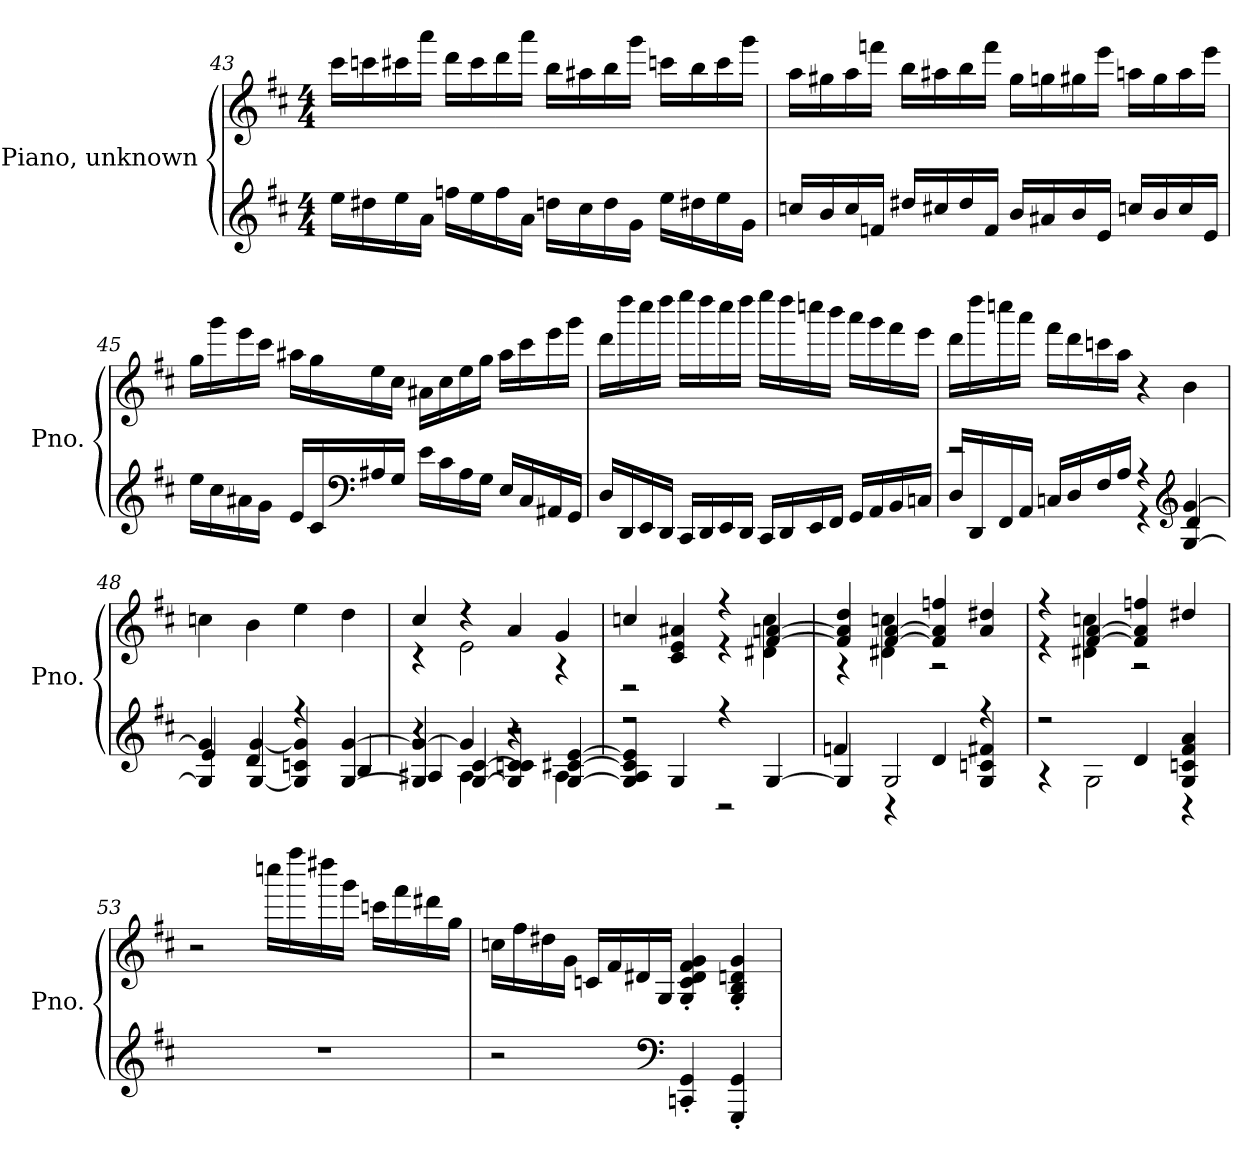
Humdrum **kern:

**kern	**kern
*part1	*part1
*staff2	*staff1
*I"Piano, unknown	*
*I'Pno.	*
!!LO:LB:g=z
*clefG2	*clefG2
*k[f#c#]	*k[f#c#]
*M4/4	*M4/4
=43	=43
16ee\LL	16ccc#\LL
16dd#X\	16cccn\
16ee\	16ccc#X\
16a\JJ	16aaa\JJ
16ffn\LL	16ddd\LL
16ee\	16ccc#\
16ff\	16ddd\
16a\JJ	16aaa\JJ
16ddn\LL	16bb\LL
16cc#\	16aa#X\
16dd\	16bb\
16g\JJ	16ggg\JJ
16ee\LL	16cccn\LL
16dd#X\	16bb\
16ee\	16ccc\
16g\JJ	16ggg\JJ
!!LO:LB:g=z
=44	=44
16ccn/LL	16aa\LL
16b/	16gg#X\
16cc/	16aa\
16fn/JJ	16fffn\JJ
16dd#X/LL	16bb\LL
16cc#X/	16aa#X\
16dd#/	16bb\
16f/JJ	16fff\JJ
16b/LL	16gg#\LL
16a#X/	16ggn\
16b/	16gg#X\
16e/JJ	16eee\JJ
16ccn/LL	16aan\LL
16b/	16gg#\
16cc/	16aa\
16e/JJ	16eee\JJ
!!LO:PB:g=z
=45	=45
16ee\LL	16gg\LL
16cc#\	16ggg\
16a#X\	16eee\
16g\JJ	16ccc#\JJ
16e/LL	16aa#X\LL
16c#/	16gg\
*clefF4	*
16A#X/	16ee\
16G/JJ	16cc#\JJ
16e\LL	16a#X\LL
16c#\	16cc#\
16A#\	16ee\
16G\JJ	16gg\JJ
16E/LL	16aa#\LL
16C#/	16ccc#\
16AA#X/	16eee\
16GG/JJ	16ggg\JJ
!!LO:LB:g=z
=46	=46
16D/LL	16ddd\LL
16DD/	16dddd\
16EE/	16cccc#\
16DD/JJ	16dddd\JJ
16CC#/LL	16eeee\LL
16DD/	16dddd\
16EE/	16cccc#\
16DD/JJ	16dddd\JJ
16CC#/LL	16eeee\LL
16DD/	16dddd\
16EE/	16ccccn\
16FF#/JJ	16bbb\JJ
16GG/LL	16aaa\LL
16AA/	16ggg\
16BB/	16fff#\
16Cn/JJ	16eee\JJ
=47	=47
*^	*
2r	16D/LL	16ddd\LL
.	16DD/	16dddd\
.	16FF#/	16ccccn\
.	16AA/JJ	16aaa\JJ
.	16Cn/LL	16fff#\LL
.	16D/	16ddd\
.	16F#/	16cccn\
.	16A/JJ	16aa\JJ
4r	4r	4r
*clefG2	*	*
[4G/ [4g/	4d/	4b\
=48	=48	=48
4G/] 4g/]	4e/	4ccn\
4d/	[4G/ [4g/	4b\
4r	4G/] 4cn/ 4g/]	4ee\
[4G/ [4g/	4B/	4dd\
!!LO:LB:g=z
=49	=49	=49
*	*^	*^
4G/] 4g/_	4r	4A#X/	4cc#/	4r
4g/]	4A#\	[4G/ [4c#/	4r	2e\
2r	4r	4G/] 4cn/ 4c#/]	4a/	.
.	4A#\	[4G/ [4c#X/ [4e/	4g/	4r
*	*v	*v	*	*
=50	=50	=50	=50
2r	4G/] 4A/ 4c#/] 4e/]	4ccn/	2r
.	4G/	4c#/ 4e/ 4a#X/	.
4r	2r	4r	4r
[4G/	.	[4f#/ [4an/	4d#X\ 4cc\
=51	=51	=51	=51
4G/]	4fn/	4f#/] 4a/] 4dd/	4r
2G/	4r	[4f#/ [4a/	4d#X\ 4ccn\
.	4d/	4f#/] 4a/] 4ffn/	2r
4r	4G/ 4cn/ 4f#X/	4a/ 4dd#X/	.
=52	=52	=52	=52
2r	4r	4r	4r
.	2G\	[4f#/ [4a/	4d#X\ 4ccn\
4d/	.	4f#/] 4a/] 4ffn/	2r
4G/ 4cn/ 4f#/ 4a/	4r	4dd#X/	.
*v	*v	*	*
*	*v	*v
!!LO:LB:g=z
=53	=53
1r	2r
.	16ccccn\LL
.	16ffff#\
.	16dddd#X\
.	16ggg\JJ
.	16cccn\LL
.	16fff#\
.	16ddd#X\
.	16gg\JJ
=54	=54
2r	16ccn\LL
.	16ff#\
.	16dd#X\
.	16g\JJ
.	16cn/LL
.	16f#/
.	16d#X/
.	16G/JJ
*clefF4	*
4CCn/' 4GG/'	4G/' 4c/' 4d#/' 4f#/' 4g/'
4GGG/' 4GG/'	4G/' 4B/' 4dn/' 4g/'
=	=
*-	*-
